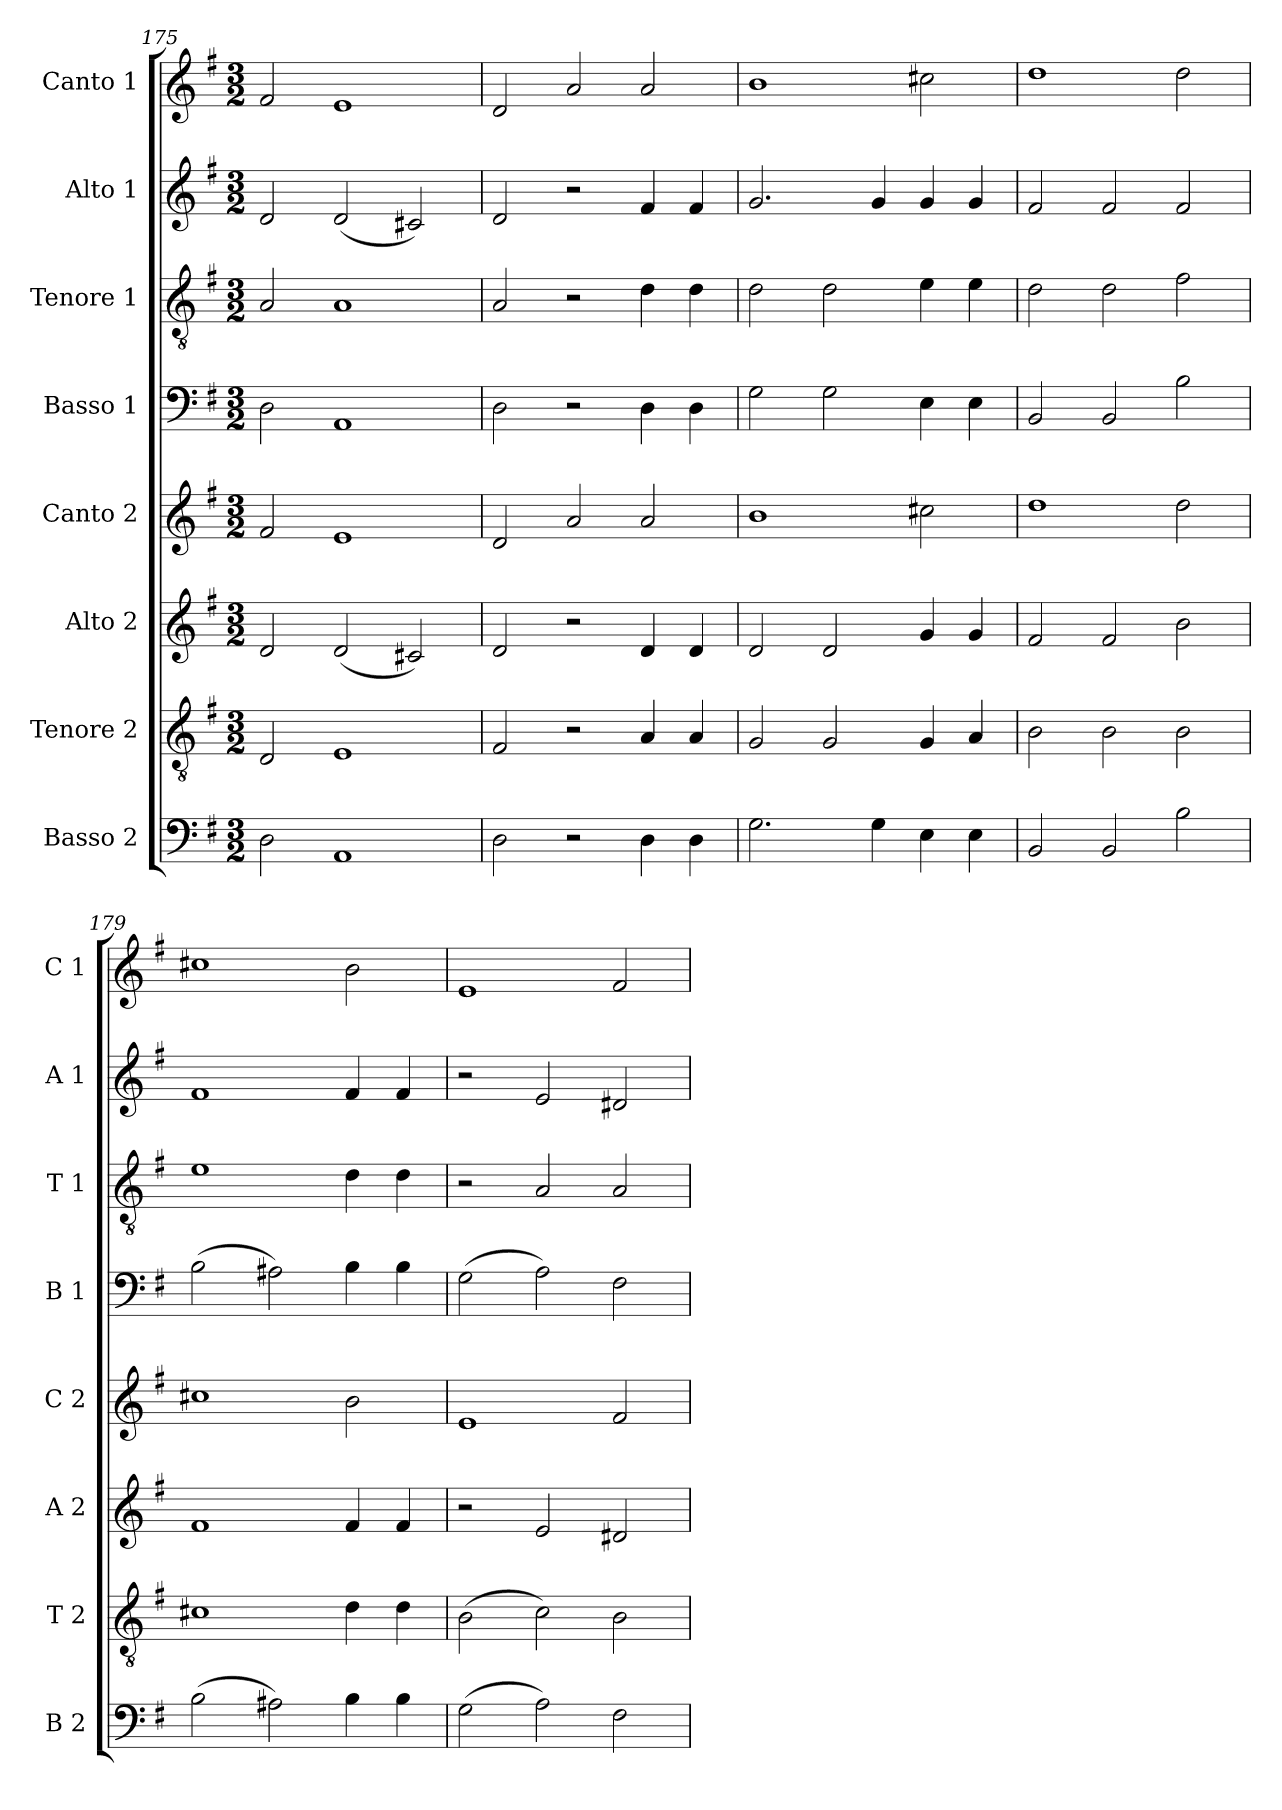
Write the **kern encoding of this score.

**kern	**kern	**kern	**kern	**kern	**kern	**kern	**kern
*part8	*part7	*part6	*part5	*part4	*part3	*part2	*part1
*staff8	*staff7	*staff6	*staff5	*staff4	*staff3	*staff2	*staff1
*I"Basso 2	*I"Tenore 2	*I"Alto 2	*I"Canto 2	*I"Basso 1	*I"Tenore 1	*I"Alto 1	*I"Canto 1
*I'B 2	*I'T 2	*I'A 2	*I'C 2	*I'B 1	*I'T 1	*I'A 1	*I'C 1
!!LO:LB:g=z
*clefF4	*clefGv2	*clefG2	*clefG2	*clefF4	*clefGv2	*clefG2	*clefG2
*k[f#]	*k[f#]	*k[f#]	*k[f#]	*k[f#]	*k[f#]	*k[f#]	*k[f#]
*G:	*G:	*G:	*G:	*G:	*G:	*G:	*G:
*M3/2	*M3/2	*M3/2	*M3/2	*M3/2	*M3/2	*M3/2	*M3/2
=175	=175	=175	=175	=175	=175	=175	=175
2D\	2D/	2d/	2f#/	2D\	2A/	2d/	2f#/
1AA	1E	(2d/	1e	1AA	1A	(2d/	1e
.	.	2c#X/)	.	.	.	2c#X/)	.
=176	=176	=176	=176	=176	=176	=176	=176
2D\	2F#/	2d/	2d/	2D\	2A/	2d/	2d/
2r	2r	2r	2a/	2r	2r	2r	2a/
4D\	4A/	4d/	2a/	4D\	4d\	4f#/	2a/
4D\	4A/	4d/	.	4D\	4d\	4f#/	.
=177	=177	=177	=177	=177	=177	=177	=177
2.G\	2G/	2d/	1b	2G\	2d\	2.g/	1b
.	2G/	2d/	.	2G\	2d\	.	.
4G\	.	.	.	.	.	4g/	.
4E\	4G/	4g/	2cc#X\	4E\	4e\	4g/	2cc#X\
4E\	4A/	4g/	.	4E\	4e\	4g/	.
=178	=178	=178	=178	=178	=178	=178	=178
2BB/	2B\	2f#/	1dd	2BB/	2d\	2f#/	1dd
2BB/	2B\	2f#/	.	2BB/	2d\	2f#/	.
2B\	2B\	2b\	2dd\	2B\	2f#\	2f#/	2dd\
=179	=179	=179	=179	=179	=179	=179	=179
(>2B\	1c#X	1f#	1cc#X	(>2B\	1e	1f#	1cc#X
2A#X\)	.	.	.	2A#X\)	.	.	.
4B\	4d\	4f#/	2b\	4B\	4d\	4f#/	2b\
4B\	4d\	4f#/	.	4B\	4d\	4f#/	.
!!LO:PB:g=z
=180	=180	=180	=180	=180	=180	=180	=180
(>2G\	(>2B\	2r	1e	(>2G\	2r	2r	1e
2A\)	2c\)	2e/	.	2A\)	2A/	2e/	.
2F#\	2B\	2d#X/	2f#/	2F#\	2A/	2d#X/	2f#/
=	=	=	=	=	=	=	=
*-	*-	*-	*-	*-	*-	*-	*-
